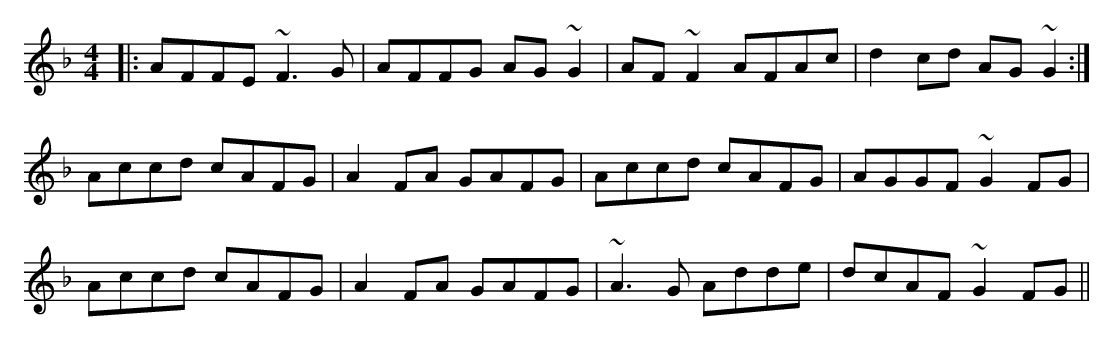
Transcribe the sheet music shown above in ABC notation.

X:1
M:4/4
K:F
|:AFFE ~F3G|AFFG AG~G2|AF~F2 AFAc|d2cd AG~G2:|
Accd cAFG|A2FA GAFG|Accd cAFG|AGGF ~G2FG|
Accd cAFG|A2FA GAFG|~A3G Adde|dcAF ~G2FG||
